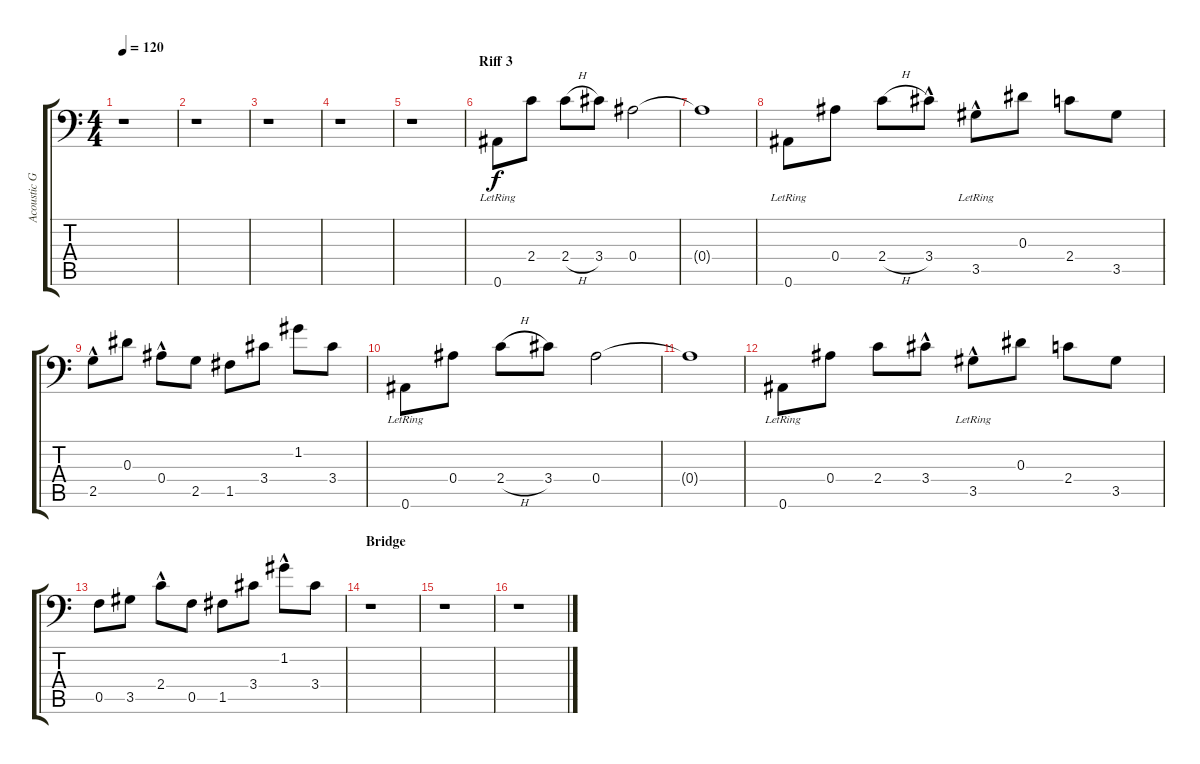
\track ("Acoustic Guitar 2" "Acoustic G") {instrument electricguitarjazz}
\staff {score tabs}
\tuning (C4 G3 Eb3 Bb2 F2 Bb1) {hide}
\ts (4 4)
\tempo 120
\clef f4
\ks c
r.1{dy f} |
r.1 |
r.1 |
r.1 |
r.1 |
\section ("" "Riff 3")
0.6{lr}.8 2.4.8 2.4{h}.8 3.4.8 0.4.2 |
0.4{t}.1 |
0.6{lr}.8 0.4.8 2.4{h}.8 3.4{hac}.8 3.5{hac lr}.8 0.3.8 2.4.8 3.5.8 |
2.5{hac}.8 0.3.8 0.4{hac}.8 2.5.8 1.5.8 3.4.8 1.2.8 3.4.8 |
0.6{lr}.8 0.4.8 2.4{h}.8 3.4.8 0.4.2 |
0.4{t}.1 |
0.6{lr}.8 0.4.8 2.4.8 3.4{hac}.8 3.5{hac lr}.8 0.3.8 2.4.8 3.5.8 |
0.5.8 3.5.8 2.4{hac}.8 0.5.8 1.5.8 3.4.8 1.2{hac}.8 3.4.8 |
\section ("" "Bridge")
r.1 |
r.1 |
r.1
